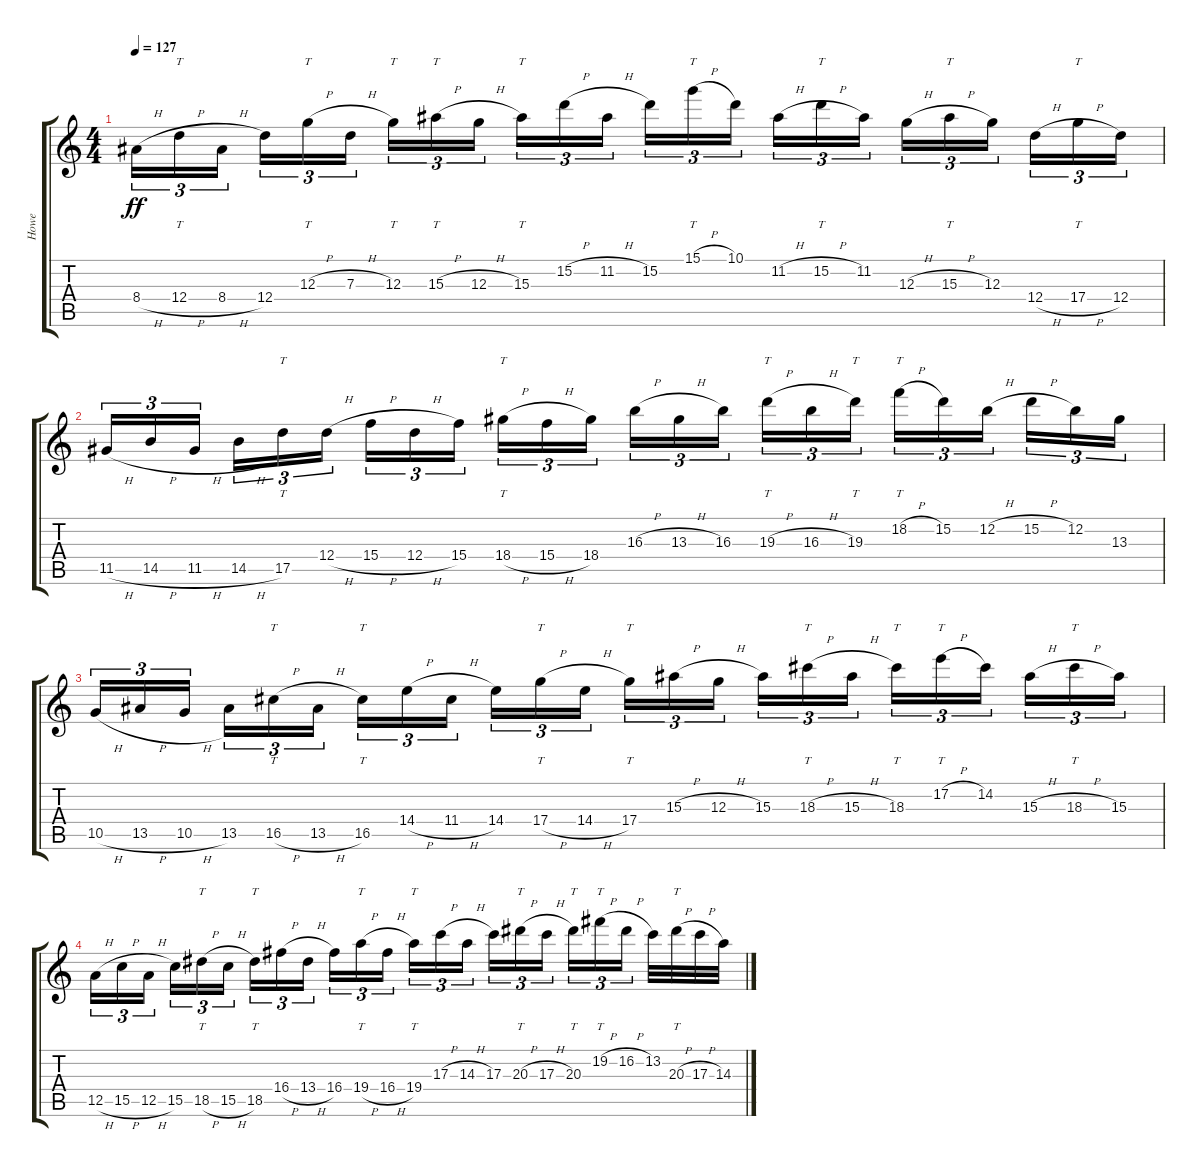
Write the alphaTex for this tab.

\track ("Howe" "Howe") {instrument overdrivenguitar}
\staff {score tabs}
\tuning (E4 B3 G3 D3 A2 E2) {hide}
\ts (4 4)
\tempo 127
\clef g2
\ks c
8.4{h}.16{tu (3 2) dy ff} 12.4{h}.16{tt tu (3 2)} 8.4{h}.16{tu (3 2) beam splitsecondary} 12.4.16{tu (3 2)} 12.3{h}.16{tt tu (3 2)} 7.3{h}.16{tu (3 2)} 12.3.16{tt tu (3 2)} 15.3{h}.16{tt tu (3 2)} 12.3{h}.16{tu (3 2) beam splitsecondary} 15.3.16{tt tu (3 2)} 15.2{h}.16{tu (3 2)} 11.2{h}.16{tu (3 2)} 15.2.16{tu (3 2)} 15.1{h}.16{tt tu (3 2)} 10.1.16{tu (3 2) beam splitsecondary} 11.2{h}.16{tu (3 2)} 15.2{h}.16{tt tu (3 2)} 11.2.16{tu (3 2)} 12.3{h}.16{tu (3 2)} 15.3{h}.16{tt tu (3 2)} 12.3.16{tu (3 2) beam splitsecondary} 12.4{h}.16{tu (3 2)} 17.4{h}.16{tt tu (3 2)} 12.4.16{tu (3 2)} |
11.5{h}.16{tu (3 2)} 14.5{h}.16{tu (3 2)} 11.5{h}.16{tu (3 2) beam splitsecondary} 14.5{h}.16{tu (3 2)} 17.5.16{tt tu (3 2)} 12.4{h}.16{tu (3 2)} 15.4{h}.16{tu (3 2)} 12.4{h}.16{tu (3 2)} 15.4.16{tu (3 2) beam splitsecondary} 18.4{h}.16{tt tu (3 2)} 15.4{h}.16{tu (3 2)} 18.4.16{tu (3 2)} 16.3{h}.16{tu (3 2)} 13.3{h}.16{tu (3 2)} 16.3.16{tu (3 2) beam splitsecondary} 19.3{h}.16{tt tu (3 2)} 16.3{h}.16{tu (3 2)} 19.3.16{tt tu (3 2)} 18.2{h}.16{tt tu (3 2)} 15.2.16{tu (3 2)} 12.2{h}.16{tu (3 2) beam splitsecondary} 15.2{h}.16{tu (3 2)} 12.2.16{tu (3 2)} 13.3.16{tu (3 2)} |
10.5{h}.16{tu (3 2)} 13.5{h}.16{tu (3 2)} 10.5{h}.16{tu (3 2) beam splitsecondary} 13.5.16{tu (3 2)} 16.5{h}.16{tt tu (3 2)} 13.5{h}.16{tu (3 2)} 16.5.16{tt tu (3 2)} 14.4{h}.16{tu (3 2)} 11.4{h}.16{tu (3 2) beam splitsecondary} 14.4.16{tu (3 2)} 17.4{h}.16{tt tu (3 2)} 14.4{h}.16{tu (3 2)} 17.4.16{tt tu (3 2)} 15.3{h}.16{tu (3 2)} 12.3{h}.16{tu (3 2) beam splitsecondary} 15.3.16{tu (3 2)} 18.3{h}.16{tt tu (3 2)} 15.3{h}.16{tu (3 2)} 18.3.16{tt tu (3 2)} 17.2{h}.16{tt tu (3 2)} 14.2.16{tu (3 2) beam splitsecondary} 15.3{h}.16{tu (3 2)} 18.3{h}.16{tt tu (3 2)} 15.3.16{tu (3 2)} |
12.5{h}.16{tu (3 2)} 15.5{h}.16{tu (3 2)} 12.5{h}.16{tu (3 2) beam splitsecondary} 15.5.16{tu (3 2)} 18.5{h}.16{tt tu (3 2)} 15.5{h}.16{tu (3 2)} 18.5.16{tt tu (3 2)} 16.4{h}.16{tu (3 2)} 13.4{h}.16{tu (3 2) beam splitsecondary} 16.4.16{tu (3 2)} 19.4{h}.16{tt tu (3 2)} 16.4{h}.16{tu (3 2)} 19.4.16{tt tu (3 2)} 17.3{h}.16{tu (3 2)} 14.3{h}.16{tu (3 2) beam splitsecondary} 17.3.16{tu (3 2)} 20.3{h}.16{tt tu (3 2)} 17.3{h}.16{tu (3 2)} 20.3.16{tt tu (3 2)} 19.2{h}.16{tt tu (3 2)} 16.2{h}.16{tu (3 2) beam splitsecondary} 13.2.32 20.3{h}.32{tt} 17.3{h}.32 14.3.32
